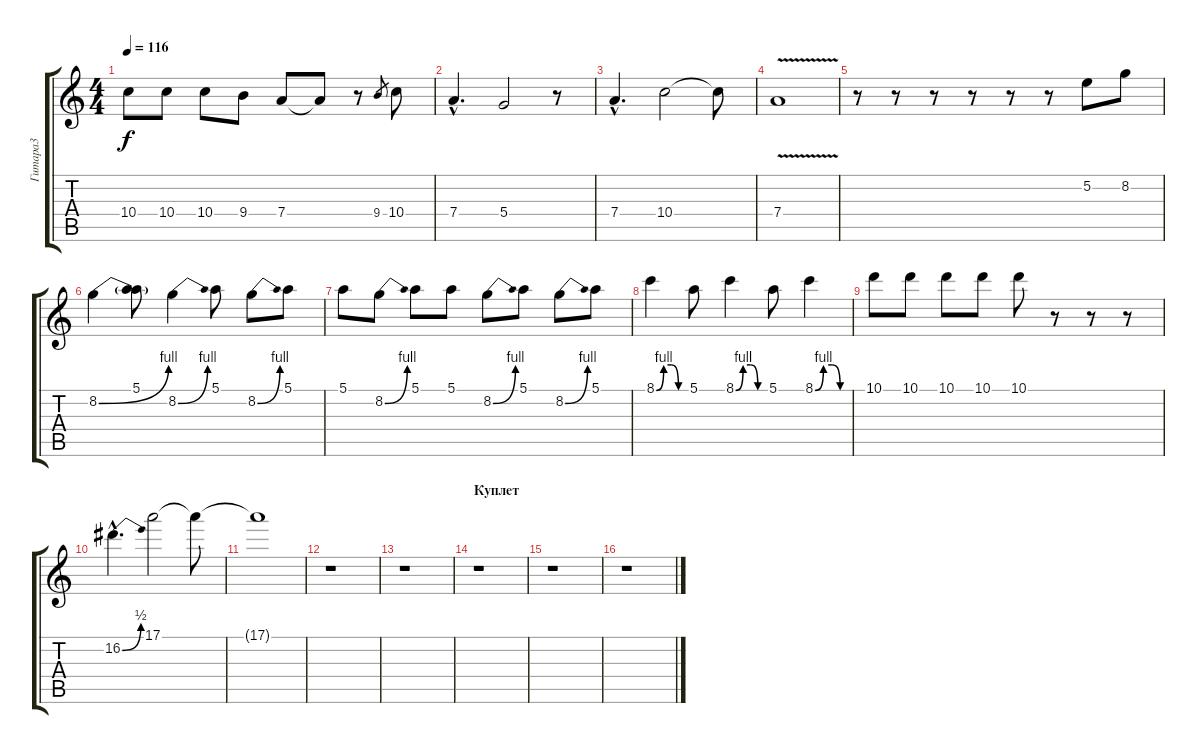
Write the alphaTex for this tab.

\track ("Гитара3" "Гитара3") {instrument distortionguitar}
\staff {score tabs}
\tuning (E4 B3 G3 D3 A2 E2) {hide}
\ts (4 4)
\tempo 116
\clef g2
\ks c
10.4.8{dy f} 10.4.8 10.4.8 9.4.8 7.4.8 7.4{t}.8 r.8 9.4.8{gr} 10.4.8 |
7.4{hac}.4{d} 5.4.2 r.8 |
7.4{hac}.4{d} 10.4.2 10.4{t}.8 |
7.4{v}.1 |
r.8 r.8 r.8 r.8 r.8 r.8 5.2.8 8.2.8 |
8.2{be (bend 0 0 60 4)}.4 (5.1 8.2{t}).8 8.2{be (bend 0 0 60 4)}.4 5.1.8 8.2{be (bend 0 0 60 4)}.8 5.1.8 |
5.1.8 8.2{be (bend 0 0 60 4)}.8 5.1.8 5.1.8 8.2{be (bend 0 0 60 4)}.8 5.1.8 8.2{be (bend 0 0 60 4)}.8 5.1.8 |
8.1{be (custom 0 0 15 4 30 4 45 0 60 0)}.4 5.1.8 8.1{be (custom 0 0 15 4 30 4 45 0 60 0)}.4 5.1.8 8.1{be (custom 0 0 15 4 30 4 45 0 60 0)}.4 |
10.1.8 10.1.8 10.1.8 10.1.8 10.1.8 r.8 r.8 r.8 |
16.2{be (bend 0 0 60 2) hac}.4{d} 17.1.2 17.1{t}.8 |
17.1{t}.1{volume 16} |
r.1 |
r.1 |
\section ("" "Куплет")
r.1 |
r.1 |
r.1
